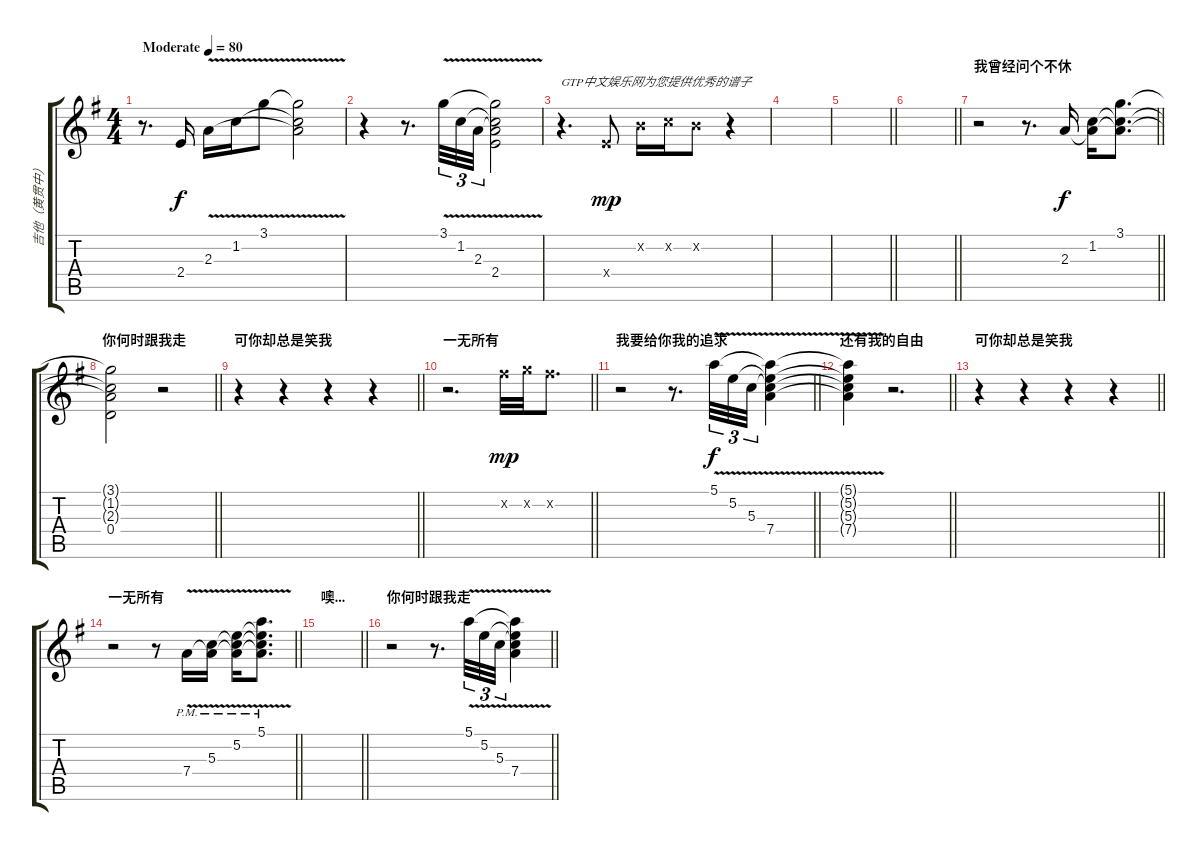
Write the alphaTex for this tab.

\track ("吉他（黄贯中）" "吉他（黄贯中）") {instrument overdrivenguitar}
\staff {score tabs}
\tuning (E4 B3 G3 D3 A2 E2) {hide}
\ts (4 4)
\tempo (80 "Moderate")
\clef g2
\ks g
r.8{d dy f volume 9 balance 12 instrument acousticguitarsteel} 2.4.16 2.3{v}.16 1.2{v}.16 3.1{v}.8 (3.1{t} 1.2{t} 2.3{t}).2 |
r.4 r.8{d} 3.1{v}.32{tu (3 2)} 1.2{v}.32{tu (3 2)} 2.3{v}.32{tu (3 2)} (3.1{t} 1.2{t} 2.3{t} 2.4{v}).2 |
r.4{d txt "GTP中文娱乐网为您提供优秀的谱子"} 2.4{x}.8{dy mp} 0.2{x}.16 1.2{x}.16 0.2{x}.8 r.4 |
|
\barLineRight lightlight
|
\barLineRight lightlight
|
\section ("" "我曾经问个不休")
\barLineRight lightlight
r.2 r.8{d} 2.3.16{dy f} (1.2 2.3{t}).16 (3.1 1.2{t} 2.3{t}).8{d} |
\section ("" "你何时跟我走")
\barLineRight lightlight
(3.1{t} 1.2{t} 2.3{t} 0.4).2 r.2 |
\section ("" "可你却总是笑我")
\barLineRight lightlight
r.4 r.4 r.4 r.4 |
\section ("" "一无所有")
\barLineRight lightlight
r.2{d} 7.2{x}.32{dy mp} 8.2{x}.32 7.2{x}.8{d} |
\section ("" "我要给你我的追求")
\barLineRight lightlight
r.2 r.8{d} 5.1{v}.32{tu (3 2) dy f} 5.2{v}.32{tu (3 2)} 5.3{v}.32{tu (3 2)} (5.1{t} 5.2{t} 5.3{t} 7.4{v}).4 |
\section ("" "还有我的自由")
\barLineRight lightlight
(5.1{t} 5.2{t} 5.3{t} 7.4{t}).4 r.2{d} |
\section ("" "可你却总是笑我")
\barLineRight lightlight
r.4 r.4 r.4 r.4 |
\section ("" "一无所有")
\barLineRight lightlight
r.2 r.8 7.4{v pm}.16 (5.3{v pm} 7.4{t}).16 (5.2{v pm} 5.3{t} 7.4{t}).16 (5.1{v pm} 5.2{t} 5.3{t} 7.4{t}).8{d} |
\section ("" "噢...")
\barLineRight lightlight
|
\section ("" "你何时跟我走")
\barLineRight lightlight
r.2 r.8{d} 5.1{v}.32{tu (3 2)} 5.2{v}.32{tu (3 2)} 5.3{v}.32{tu (3 2)} (5.1{t} 5.2{t} 5.3{t} 7.4{v}).4
